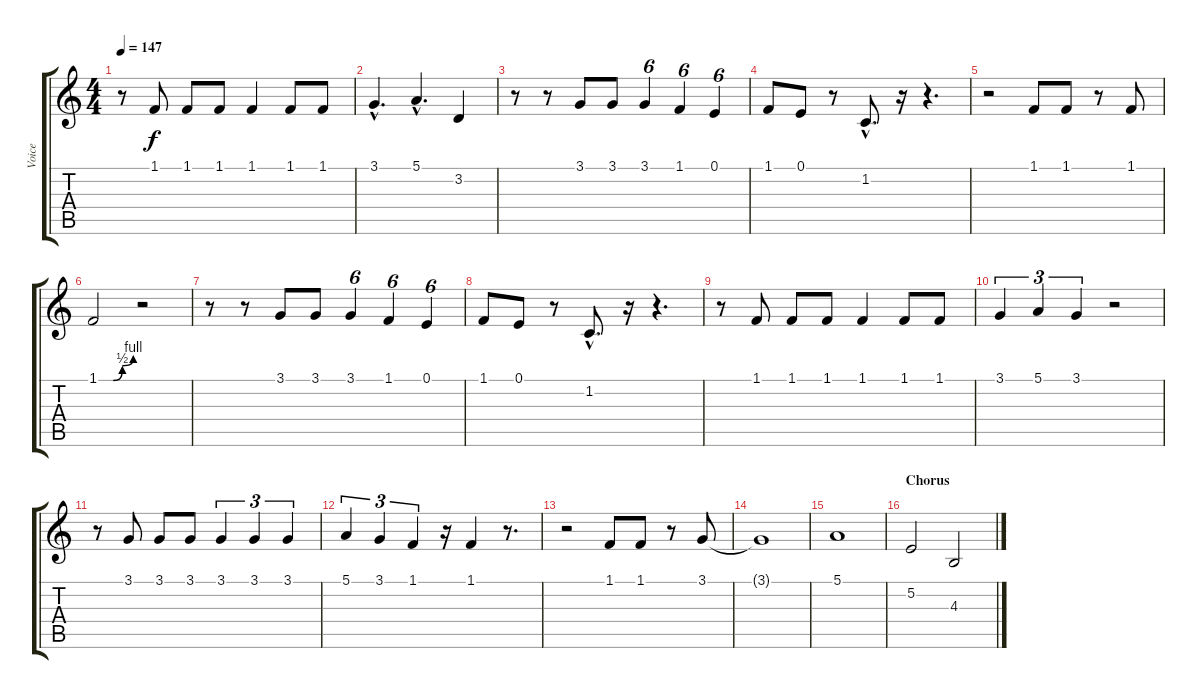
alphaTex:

\track ("Voice" "Voice") {instrument lead2sawtooth}
\staff {score tabs}
\tuning (E4 B3 G3 D3 A2 E2) {hide}
\ts (4 4)
\tempo 147
\clef g2
\ks c
r.8{dy f} 1.1.8 1.1.8 1.1.8 1.1.4 1.1.8 1.1.8 |
3.1{hac}.4{d} 5.1{hac}.4{d} 3.2.4 |
r.8 r.8 3.1.8 3.1.8 3.1.4{tu (6 4)} 1.1.4{tu (6 4)} 0.1.4{tu (6 4)} |
1.1.8 0.1.8 r.8 1.2{hac}.8{d} r.16 r.4{d} |
r.2 1.1.8 1.1.8 r.8 1.1.8 |
1.1{be (custom 0 0 25 0 41 2 60 4)}.2 r.2 |
r.8 r.8 3.1.8 3.1.8 3.1.4{tu (6 4)} 1.1.4{tu (6 4)} 0.1.4{tu (6 4)} |
1.1.8 0.1.8 r.8 1.2{hac}.8{d} r.16 r.4{d} |
r.8 1.1.8 1.1.8 1.1.8 1.1.4 1.1.8 1.1.8 |
3.1.4{tu (3 2)} 5.1.4{tu (3 2)} 3.1.4{tu (3 2)} r.2 |
r.8 3.1.8 3.1.8 3.1.8 3.1.4{tu (3 2)} 3.1.4{tu (3 2)} 3.1.4{tu (3 2)} |
5.1.4{tu (3 2)} 3.1.4{tu (3 2)} 1.1.4{tu (3 2)} r.16 1.1.4 r.8{d} |
r.2 1.1.8 1.1.8 r.8 3.1.8 |
3.1{t}.1 |
5.1.1 |
\section ("" "Chorus")
5.2.2 4.3.2
